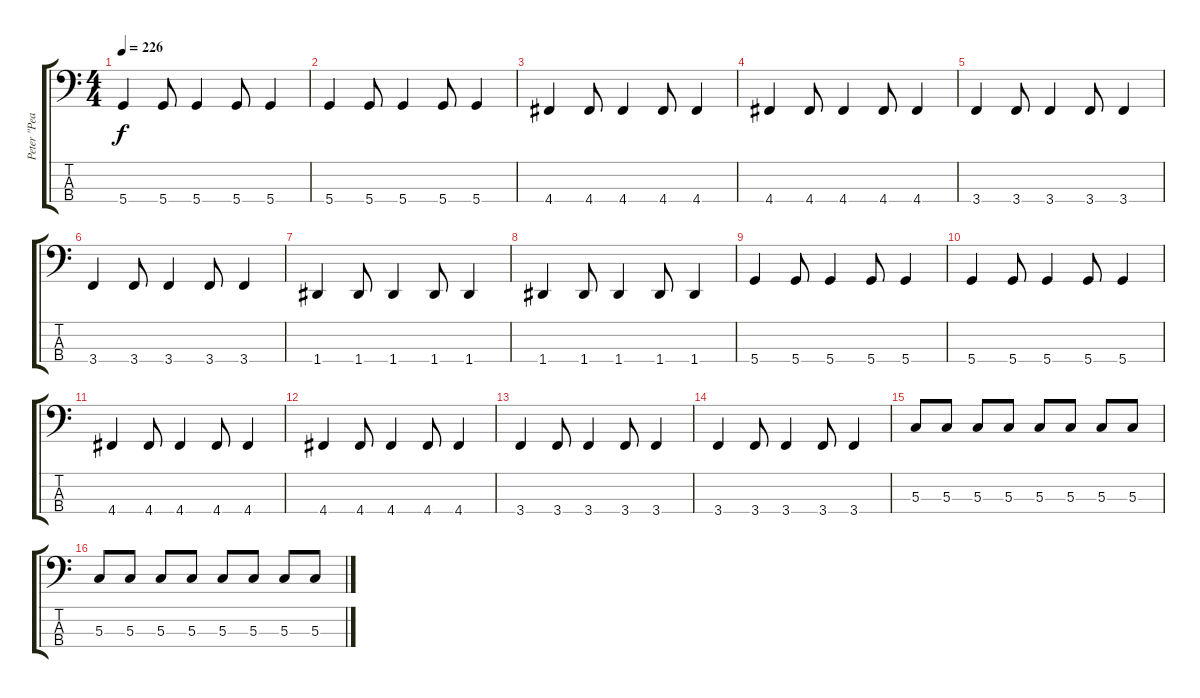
\track ("Peter \"Peavy\" Wagner" "Peter \"Pea") {instrument electricbassfinger}
\staff {score tabs}
\tuning (F2 C2 G1 D1) {hide}
\ts (4 4)
\tempo 226
\clef f4
\ks c
5.4.4{dy f volume 11} 5.4.8 5.4.4 5.4.8 5.4.4 |
5.4.4 5.4.8 5.4.4 5.4.8 5.4.4 |
4.4.4 4.4.8 4.4.4 4.4.8 4.4.4 |
4.4.4 4.4.8 4.4.4 4.4.8 4.4.4 |
3.4.4 3.4.8 3.4.4 3.4.8 3.4.4 |
3.4.4 3.4.8 3.4.4 3.4.8 3.4.4 |
1.4.4 1.4.8 1.4.4 1.4.8 1.4.4 |
1.4.4 1.4.8 1.4.4 1.4.8 1.4.4 |
5.4.4 5.4.8 5.4.4 5.4.8 5.4.4 |
5.4.4 5.4.8 5.4.4 5.4.8 5.4.4 |
4.4.4 4.4.8 4.4.4 4.4.8 4.4.4 |
4.4.4 4.4.8 4.4.4 4.4.8 4.4.4 |
3.4.4 3.4.8 3.4.4 3.4.8 3.4.4 |
3.4.4 3.4.8 3.4.4 3.4.8 3.4.4 |
5.3.8 5.3.8 5.3.8 5.3.8 5.3.8 5.3.8 5.3.8 5.3.8 |
5.3.8 5.3.8 5.3.8 5.3.8 5.3.8 5.3.8 5.3.8 5.3.8
